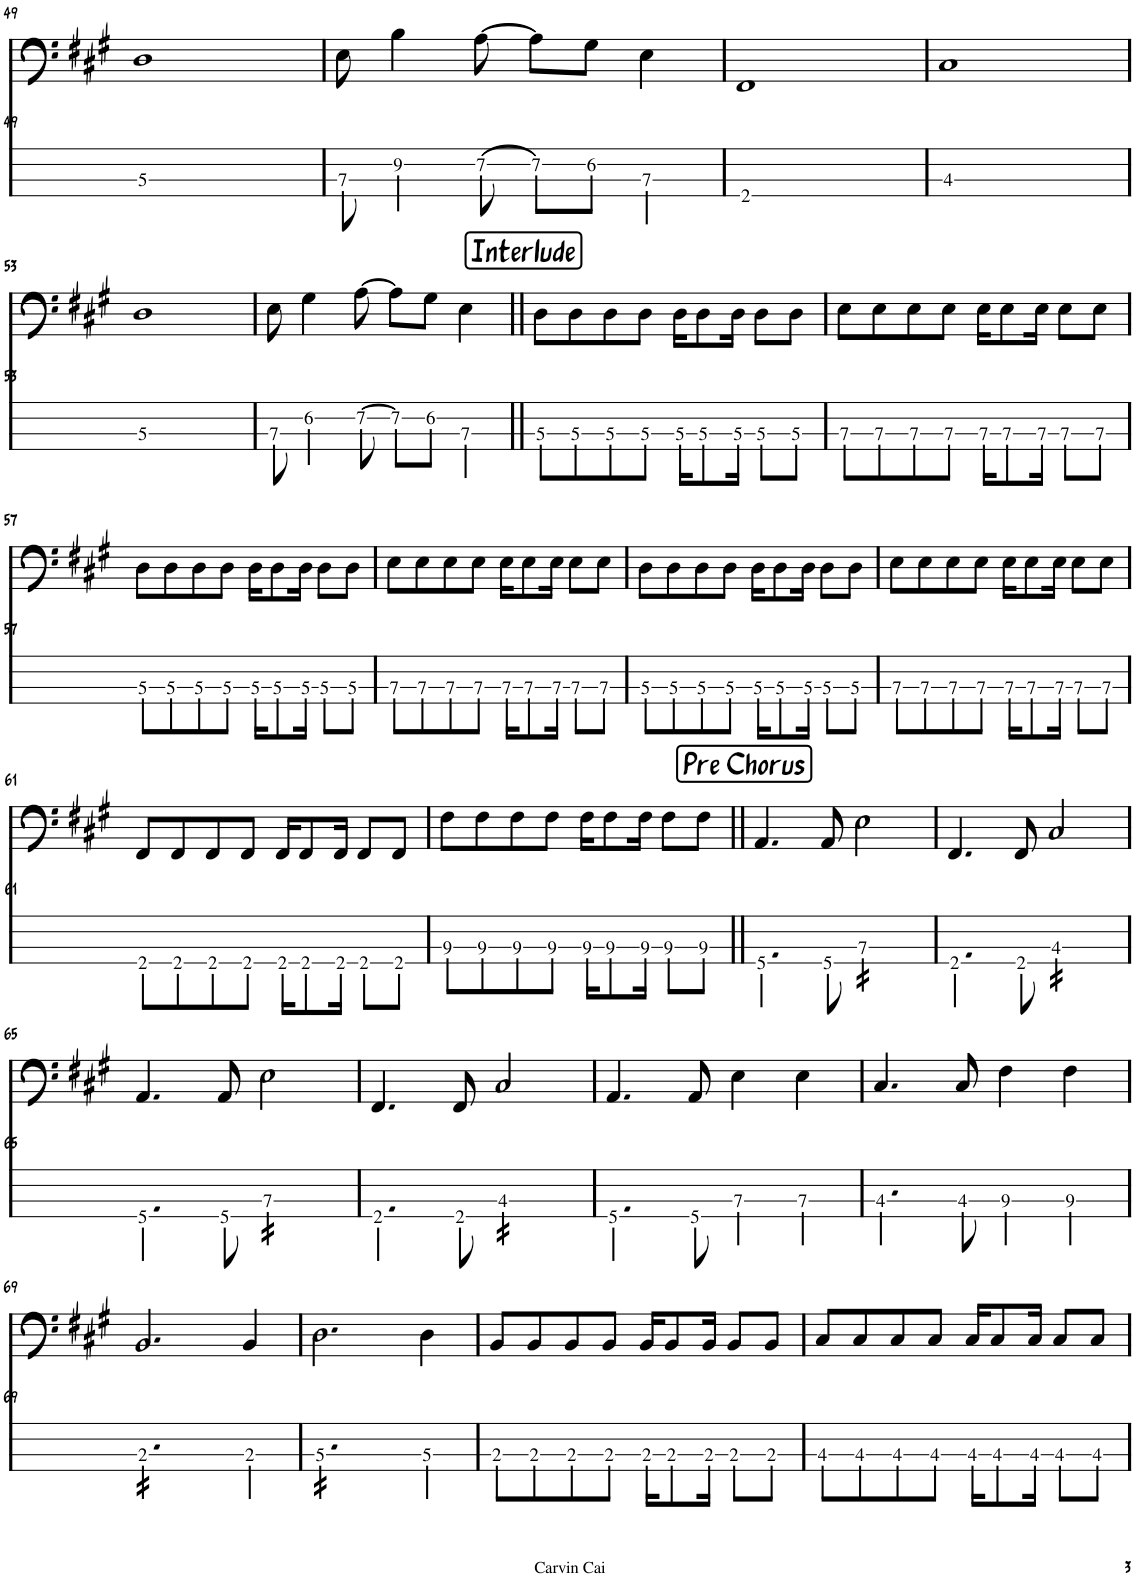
**kern	**kern
*part1	*part1
*staff2	*staff1
*I"电贝斯	*
!!LO:PB:g=z
*	*clefF4
*Trd7c12	*Trd7c12
*k[f#c#g#]	*k[f#c#g#]
*M4/4	*M4/4
=49	=49
1D	1D
=50	=50
8E\	8E\
4B\	4B\
[8A\	[8A\
8A\L]	8A\L]
8G#\J	8G#\J
4E\	4E\
=51	=51
1FF#	1FF#
=52	=52
1C#	1C#
!!LO:LB:g=z
=53	=53
1D	1D
=54	=54
8E\	8E\
4G#\	4G#\
[8A\	[8A\
8A\L]	8A\L]
8G#\J	8G#\J
4E\	4E\
!!LO:REH:place=s1:a:B:cj:fs=14:t=Interlude
=55||	=55||
8D\L	8D\L
8D\	8D\
8D\	8D\
8D\J	8D\J
16D\KL	16D\KL
8D\	8D\
16D\Jk	16D\Jk
8D\L	8D\L
8D\J	8D\J
=56	=56
8E\L	8E\L
8E\	8E\
8E\	8E\
8E\J	8E\J
16E\KL	16E\KL
8E\	8E\
16E\Jk	16E\Jk
8E\L	8E\L
8E\J	8E\J
!!LO:LB:g=z
=57	=57
8D\L	8D\L
8D\	8D\
8D\	8D\
8D\J	8D\J
16D\KL	16D\KL
8D\	8D\
16D\Jk	16D\Jk
8D\L	8D\L
8D\J	8D\J
=58	=58
8E\L	8E\L
8E\	8E\
8E\	8E\
8E\J	8E\J
16E\KL	16E\KL
8E\	8E\
16E\Jk	16E\Jk
8E\L	8E\L
8E\J	8E\J
=59	=59
8D\L	8D\L
8D\	8D\
8D\	8D\
8D\J	8D\J
16D\KL	16D\KL
8D\	8D\
16D\Jk	16D\Jk
8D\L	8D\L
8D\J	8D\J
=60	=60
8E\L	8E\L
8E\	8E\
8E\	8E\
8E\J	8E\J
16E\KL	16E\KL
8E\	8E\
16E\Jk	16E\Jk
8E\L	8E\L
8E\J	8E\J
!!LO:LB:g=z
=61	=61
8FF#\L	8FF#/L
8FF#\	8FF#/
8FF#\	8FF#/
8FF#\J	8FF#/J
16FF#\KL	16FF#/KL
8FF#\	8FF#/
16FF#\Jk	16FF#/Jk
8FF#\L	8FF#/L
8FF#\J	8FF#/J
=62	=62
8F#\L	8F#\L
8F#\	8F#\
8F#\	8F#\
8F#\J	8F#\J
16F#\KL	16F#\KL
8F#\	8F#\
16F#\Jk	16F#\Jk
8F#\L	8F#\L
8F#\J	8F#\J
!!LO:REH:place=s1:a:B:cj:fs=14:t=Pre Chorus
=63||	=63||
4.AA\	4.AA/
8AA\	8AA/
2E\	2E\
=64	=64
4.FF#\	4.FF#/
8FF#\	8FF#/
2C#\	2C#/
!!LO:LB:g=z
=65	=65
4.AA\	4.AA/
8AA\	8AA/
2E\	2E\
=66	=66
4.FF#\	4.FF#/
8FF#\	8FF#/
2C#\	2C#/
=67	=67
4.AA\	4.AA/
8AA\	8AA/
4E\	4E\
4E\	4E\
=68	=68
4.C#\	4.C#/
8C#\	8C#/
4F#\	4F#\
4F#\	4F#\
!!LO:LB:g=z
=69	=69
2.BB\	2.BB/
4BB\	4BB/
=70	=70
2.D\	2.D\
4D\	4D\
=71	=71
8BB\L	8BB/L
8BB\	8BB/
8BB\	8BB/
8BB\J	8BB/J
16BB\KL	16BB/KL
8BB\	8BB/
16BB\Jk	16BB/Jk
8BB\L	8BB/L
8BB\J	8BB/J
=72	=72
8C#\L	8C#/L
8C#\	8C#/
8C#\	8C#/
8C#\J	8C#/J
16C#\KL	16C#/KL
8C#\	8C#/
16C#\Jk	16C#/Jk
8C#\L	8C#/L
8C#\J	8C#/J
=	=
*-	*-
